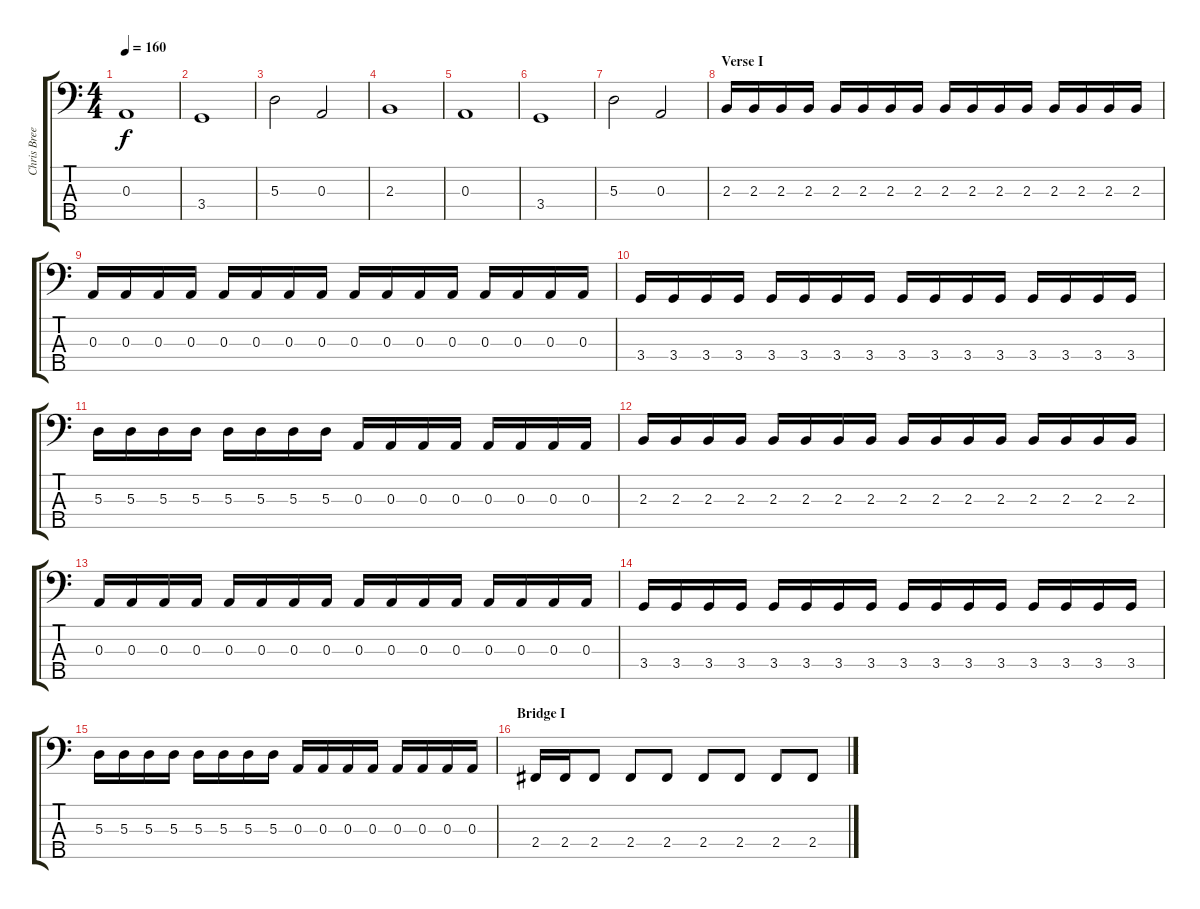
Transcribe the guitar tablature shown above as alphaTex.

\track ("Chris Breeze" "Chris Bree") {instrument electricbasspick}
\staff {score tabs}
\tuning (G2 D2 A1 E1 B0) {hide}
\ts (4 4)
\tempo 160
\clef f4
\ks c
0.3.1{dy f} |
3.4.1 |
5.3.2 0.3.2 |
2.3.1 |
0.3.1 |
3.4.1 |
5.3.2 0.3.2 |
\section ("" "Verse I")
2.3.16 2.3.16 2.3.16 2.3.16 2.3.16 2.3.16 2.3.16 2.3.16 2.3.16 2.3.16 2.3.16 2.3.16 2.3.16 2.3.16 2.3.16 2.3.16 |
0.3.16 0.3.16 0.3.16 0.3.16 0.3.16 0.3.16 0.3.16 0.3.16 0.3.16 0.3.16 0.3.16 0.3.16 0.3.16 0.3.16 0.3.16 0.3.16 |
3.4.16 3.4.16 3.4.16 3.4.16 3.4.16 3.4.16 3.4.16 3.4.16 3.4.16 3.4.16 3.4.16 3.4.16 3.4.16 3.4.16 3.4.16 3.4.16 |
5.3.16 5.3.16 5.3.16 5.3.16 5.3.16 5.3.16 5.3.16 5.3.16 0.3.16 0.3.16 0.3.16 0.3.16 0.3.16 0.3.16 0.3.16 0.3.16 |
2.3.16 2.3.16 2.3.16 2.3.16 2.3.16 2.3.16 2.3.16 2.3.16 2.3.16 2.3.16 2.3.16 2.3.16 2.3.16 2.3.16 2.3.16 2.3.16 |
0.3.16 0.3.16 0.3.16 0.3.16 0.3.16 0.3.16 0.3.16 0.3.16 0.3.16 0.3.16 0.3.16 0.3.16 0.3.16 0.3.16 0.3.16 0.3.16 |
3.4.16 3.4.16 3.4.16 3.4.16 3.4.16 3.4.16 3.4.16 3.4.16 3.4.16 3.4.16 3.4.16 3.4.16 3.4.16 3.4.16 3.4.16 3.4.16 |
5.3.16 5.3.16 5.3.16 5.3.16 5.3.16 5.3.16 5.3.16 5.3.16 0.3.16 0.3.16 0.3.16 0.3.16 0.3.16 0.3.16 0.3.16 0.3.16 |
\section ("" "Bridge I")
2.4.16 2.4.16 2.4.8 2.4.8 2.4.8 2.4.8 2.4.8 2.4.8 2.4.8
